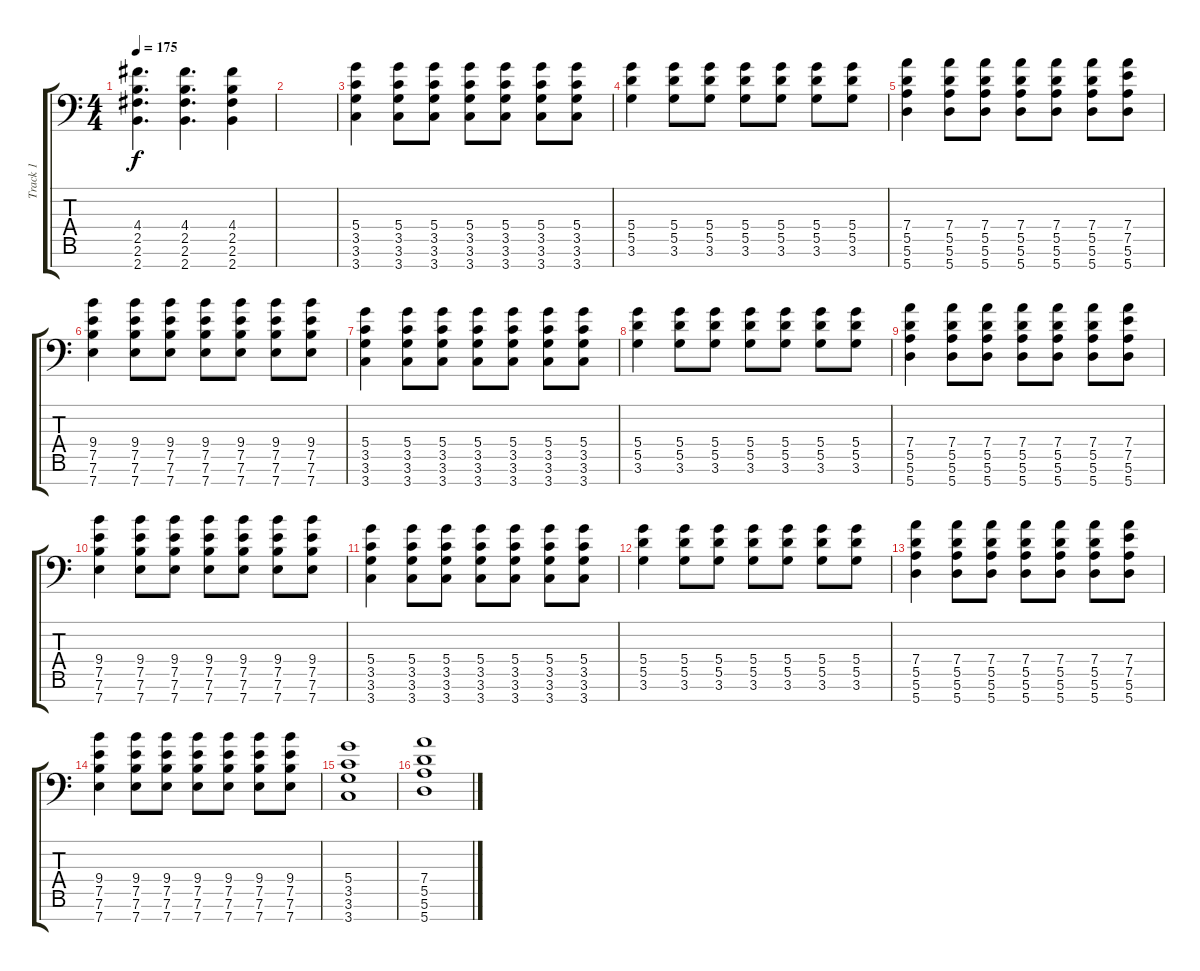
\track ("Track 1" "Track 1") {instrument acousticguitarsteel}
\staff {score tabs}
\tuning (E4 B3 G3 D3 A2 E2 A1) {hide}
\ts (4 4)
\tempo 175
\clef f4
\ks c
(4.4 2.5 2.6 2.7).4{d dy f} (4.4 2.5 2.6 2.7).4{d} (4.4 2.5 2.6 2.7).4 |
|
(5.4 3.5 3.6 3.7).4 (5.4 3.5 3.6 3.7).8 (5.4 3.5 3.6 3.7).8 (5.4 3.5 3.6 3.7).8 (5.4 3.5 3.6 3.7).8 (5.4 3.5 3.6 3.7).8 (5.4 3.5 3.6 3.7).8 |
(5.4 5.5 3.6).4 (5.4 5.5 3.6).8 (5.4 5.5 3.6).8 (5.4 5.5 3.6).8 (5.4 5.5 3.6).8 (5.4 5.5 3.6).8 (5.4 5.5 3.6).8 |
(7.4 5.5 5.6 5.7).4 (7.4 5.5 5.6 5.7).8 (7.4 5.5 5.6 5.7).8 (7.4 5.5 5.6 5.7).8 (7.4 5.5 5.6 5.7).8 (7.4 5.5 5.6 5.7).8 (7.4 7.5 5.6 5.7).8 |
(9.4 7.5 7.6 7.7).4 (9.4 7.5 7.6 7.7).8 (9.4 7.5 7.6 7.7).8 (9.4 7.5 7.6 7.7).8 (9.4 7.5 7.6 7.7).8 (9.4 7.5 7.6 7.7).8 (9.4 7.5 7.6 7.7).8 |
(5.4 3.5 3.6 3.7).4 (5.4 3.5 3.6 3.7).8 (5.4 3.5 3.6 3.7).8 (5.4 3.5 3.6 3.7).8 (5.4 3.5 3.6 3.7).8 (5.4 3.5 3.6 3.7).8 (5.4 3.5 3.6 3.7).8 |
(5.4 5.5 3.6).4 (5.4 5.5 3.6).8 (5.4 5.5 3.6).8 (5.4 5.5 3.6).8 (5.4 5.5 3.6).8 (5.4 5.5 3.6).8 (5.4 5.5 3.6).8 |
(7.4 5.5 5.6 5.7).4 (7.4 5.5 5.6 5.7).8 (7.4 5.5 5.6 5.7).8 (7.4 5.5 5.6 5.7).8 (7.4 5.5 5.6 5.7).8 (7.4 5.5 5.6 5.7).8 (7.4 7.5 5.6 5.7).8 |
(9.4 7.5 7.6 7.7).4 (9.4 7.5 7.6 7.7).8 (9.4 7.5 7.6 7.7).8 (9.4 7.5 7.6 7.7).8 (9.4 7.5 7.6 7.7).8 (9.4 7.5 7.6 7.7).8 (9.4 7.5 7.6 7.7).8 |
(5.4 3.5 3.6 3.7).4 (5.4 3.5 3.6 3.7).8 (5.4 3.5 3.6 3.7).8 (5.4 3.5 3.6 3.7).8 (5.4 3.5 3.6 3.7).8 (5.4 3.5 3.6 3.7).8 (5.4 3.5 3.6 3.7).8 |
(5.4 5.5 3.6).4 (5.4 5.5 3.6).8 (5.4 5.5 3.6).8 (5.4 5.5 3.6).8 (5.4 5.5 3.6).8 (5.4 5.5 3.6).8 (5.4 5.5 3.6).8 |
(7.4 5.5 5.6 5.7).4 (7.4 5.5 5.6 5.7).8 (7.4 5.5 5.6 5.7).8 (7.4 5.5 5.6 5.7).8 (7.4 5.5 5.6 5.7).8 (7.4 5.5 5.6 5.7).8 (7.4 7.5 5.6 5.7).8 |
(9.4 7.5 7.6 7.7).4 (9.4 7.5 7.6 7.7).8 (9.4 7.5 7.6 7.7).8 (9.4 7.5 7.6 7.7).8 (9.4 7.5 7.6 7.7).8 (9.4 7.5 7.6 7.7).8 (9.4 7.5 7.6 7.7).8 |
(5.4 3.5 3.6 3.7).1 |
(7.4 5.5 5.6 5.7).1
